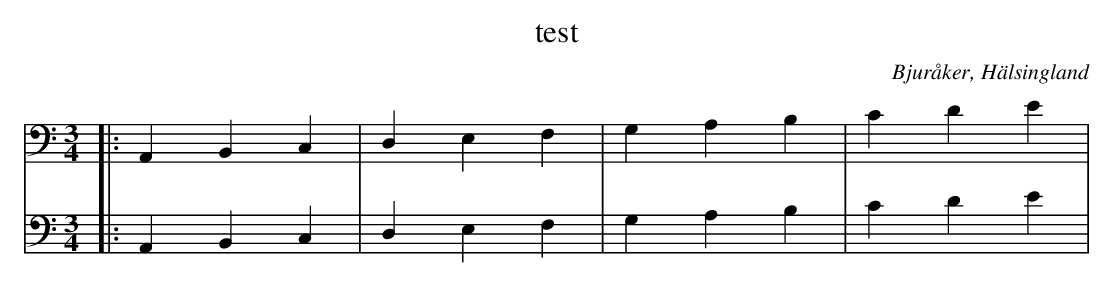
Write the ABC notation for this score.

X:1
T: test
O: Bjuråker, Hälsingland
M: 3/4
L: 1/8
K: C
V:1
V: 2
V:1
|: A,,2 B,,2 C,2| D,2 E,2 F,2| G,2 A,2 B,2| C2 D2 E2|
V:2 clef=bass
|: A,,2 B,,2 C,2| D,2 E,2 F,2| G,2 A,2 B,2| C2 D2 E2|
